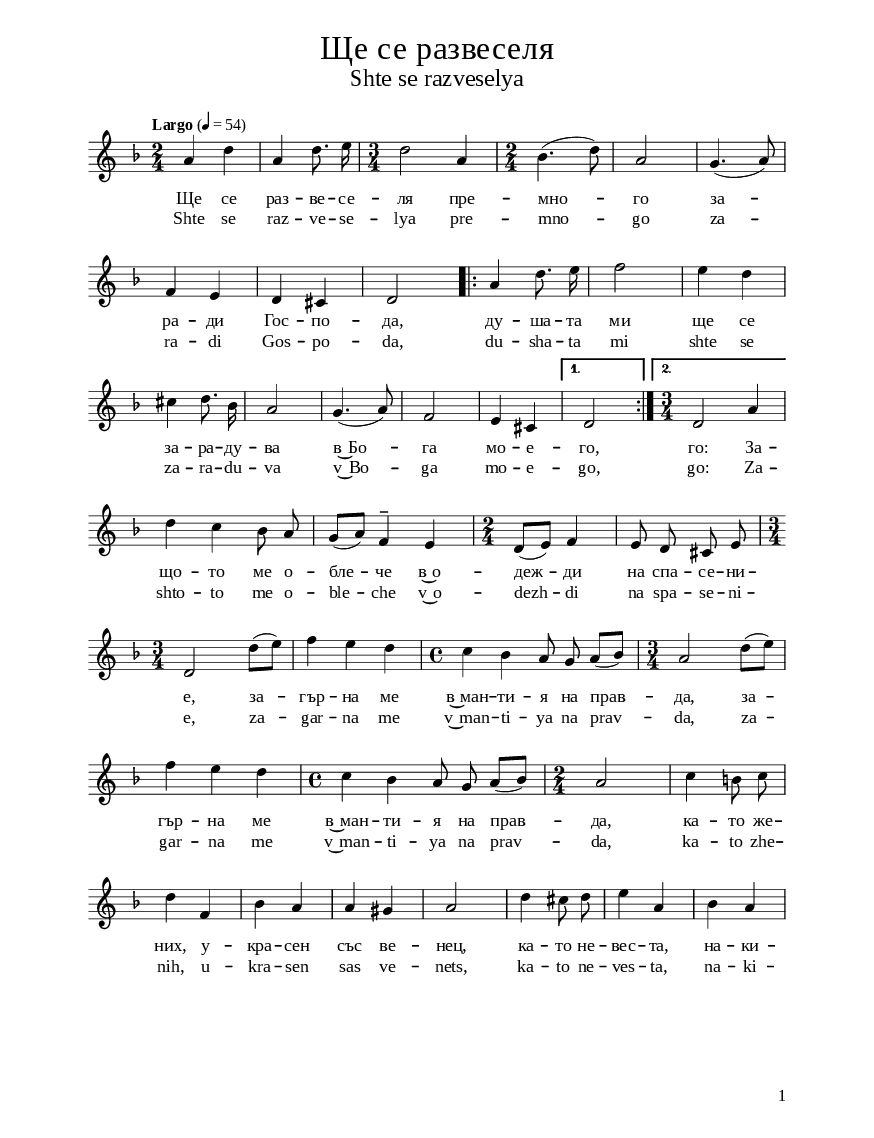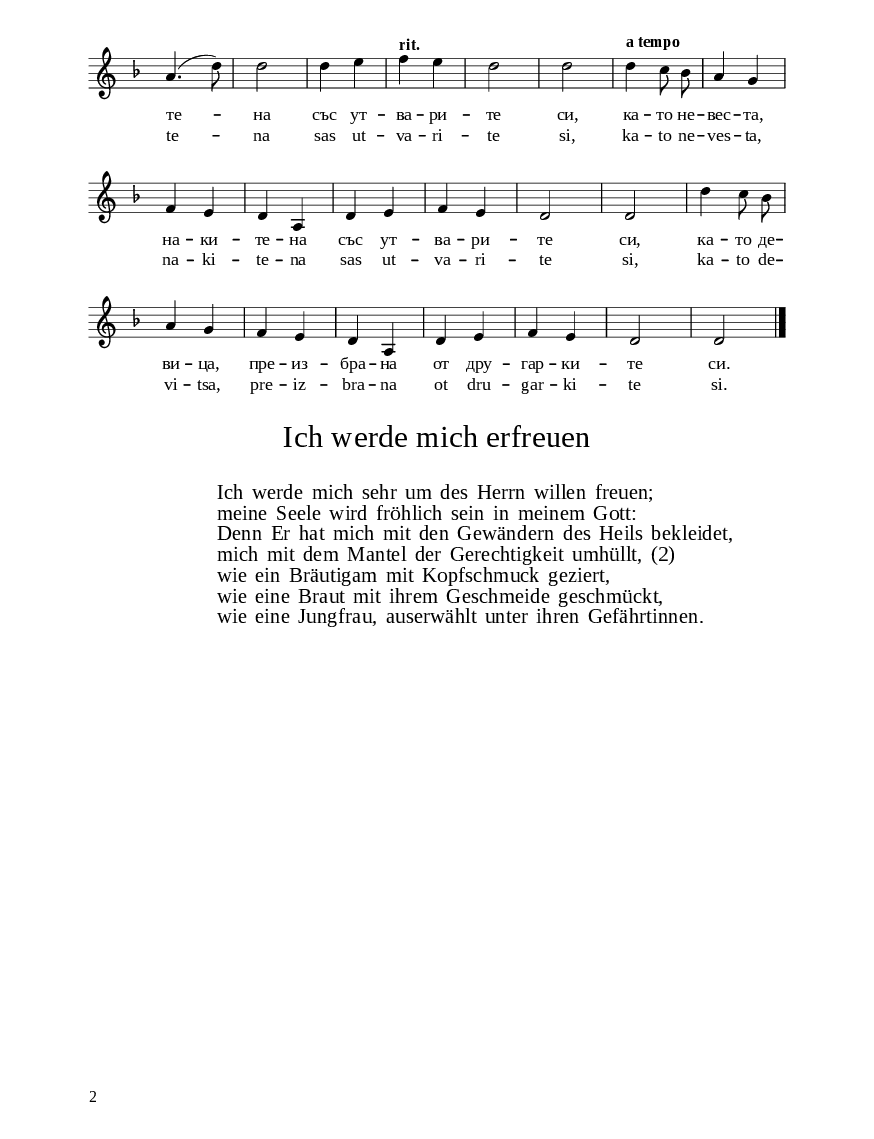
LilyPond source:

\version "2.24.1"

% include paper part and global functions
\include "include/globals.ily"

\bookpart {
  \label #'ref021
  \tocItem \markup "Ще се развеселя – Shte se razveselya"
  \include "include/bookpart-paper.ily"
  \score {
    \include "include/score-layout.ily"

    \new Voice \absolute {
      \clef treble
      \key d \minor
      \time 2/4
      \tempoFunc "Largo" 4 "54"
      \autoBeamOff

      a'4 d''4 | a'4 d''8. e''16 | \time 3/4 d''2 a'4 | \time 2/4 bes'4. ( d''8 ) | a'2 | g'4. ( a'8 ) | \break

      f'4 e'4 | d'4 cis'4 | d'2 | \repeat volta 2 {
        a'4 d''8. e''16 | f''2 | e''4 d''4  \break

        cis''4 d''8. bes'16 | a'2 | g'4. ( a'8 ) | f'2 | e'4 cis'4 |
      } \alternative { {d'2 } {\time 3/4 d'2 a'4} } \break

      d''4 c''4 bes'8 a'8 | g'8([a'8]) f'4^- e'4 | \time 2/4 d'8([e'8]) f'4 | e'8 d'8 cis'8 e'8 | \break

      \time 3/4 d'2 d''8 ([e''8]) | f''4 e''4 d''4 | \time 4/4 c''4 bes'4 a'8 g'8 a'8([bes'8]) | \time 3/4 a'2 d''8 ([e''8]) | \break

      f''4 e''4 d''4 | \time 4/4 c''4 bes'4 a'8 g'8 a'8 ([bes'8]) | \time 2/4 a'2 | c''4 b'8 c'' | \break

      d''4 f'4 | bes'4 a'4 | a'4 gis'4 | a'2 | d''4 cis''8 d''8 | e''4 a'4 | bes'4 a'4 | \pageBreak

      a'4. ( d''8 ) | d''2 | d''4 e''4 | \tempo "rit." f''4 e''4 | d''2 | d''2 | \tempo "a tempo" d''4 c''8 bes'8 | a'4 g'4 | \break

      f'4 e'4 | d'4 a4 | d'4 e'4 | f'4 e'4 | d'2 | d'2 | d''4 c''8\noBeam bes'8 | \break

      a'4 g'4 | f'4 e'4 | d'4 a4 | d'4 e'4 | f'4 e'4 | d'2 | d'2 | \bar "|."
    }

    \addlyrics {
      Ще се раз -- ве -- се -- ля пре -- мно -- го за --
      ра -- ди Гос -- по -- да, ду -- ша -- та ми ще се
      за -- ра -- ду -- ва в~Бо -- га мо -- е -- го, го: За --
      що -- то ме о -- бле -- че в~o -- деж -- ди на спа -- се -- ни --
      е, за -- гър -- на ме в~ман -- ти -- я на прав -- да, за --
      гър -- на ме в~ман -- ти -- я на прав -- да, ка -- то же --
      них, у -- кра -- сен със ве -- нец, ка -- то не -- вес -- та, на -- ки --
      те -- на със ут -- ва -- ри -- те си, ка -- то не -- вес -- та,
      на -- ки -- те -- на със ут -- ва -- ри -- те си, ка -- то де --
      ви -- ца, пре -- из -- бра -- на от дру -- гар -- ки -- те си.
    }

    \addlyrics {
      Shte se raz -- ve -- se -- lya pre -- mno -- go za --
      ra -- di Gos -- po -- da, du -- sha -- ta mi shte se
      za -- ra -- du -- va v~Bo -- ga mo -- e -- go, go: Za --
      shto -- to me o -- ble -- che v~o -- dezh -- di na spa -- se -- ni --
      e, za -- gar -- na me v~man -- ti -- ya na prav -- da, za --
      gar -- na me v~man -- ti -- ya na prav -- da, ka -- to zhe --
      nih, u -- kra -- sen sas ve -- nets, ka -- to ne -- ves -- ta, na -- ki --
      te -- na sas ut -- va -- ri -- te si, ka -- to ne -- ves -- ta,
      na -- ki -- te -- na sas ut -- va -- ri -- te si, ka -- to de --
      vi -- tsa, pre -- iz -- bra -- na ot dru -- gar -- ki -- te si.
    }
    \header {
      title = \titleFunc "Ще се развеселя" "Shte se razveselya"
    }

    \midi{}

  } % score

  % include foreign translation(s) of the song
  \version "2.18.2"

\markup \fill-line { \fontsize #6 "Ich werde mich erfreuen" }
\markup \null
\markup \null
\markup \fontsize #+2.5 {
    \hspace #10
    \override #'(baseline-skip . 2)
    
         \column {
     \line { " " }
      
      \line { "   " Ich werde mich sehr um des Herrn willen freuen; }
      \line {   "   " meine Seele wird fröhlich sein in meinem
Gott: }  
      \line {   "   " Denn Er hat mich mit den Gewändern
des Heils bekleidet, }
      \line {   "   " mich mit dem Mantel der Gerechtigkeit
umhüllt, (2) } 
      \line {   "   " wie ein Bräutigam mit Kopfschmuck
geziert, } 
      \line { "   " wie eine Braut mit ihrem Geschmeide
geschmückt, }
      \line {   "   "wie eine Jungfrau, auserwählt unter
ihren Gefährtinnen. }  
      
    }
       
    }  
    


} % bookpart
